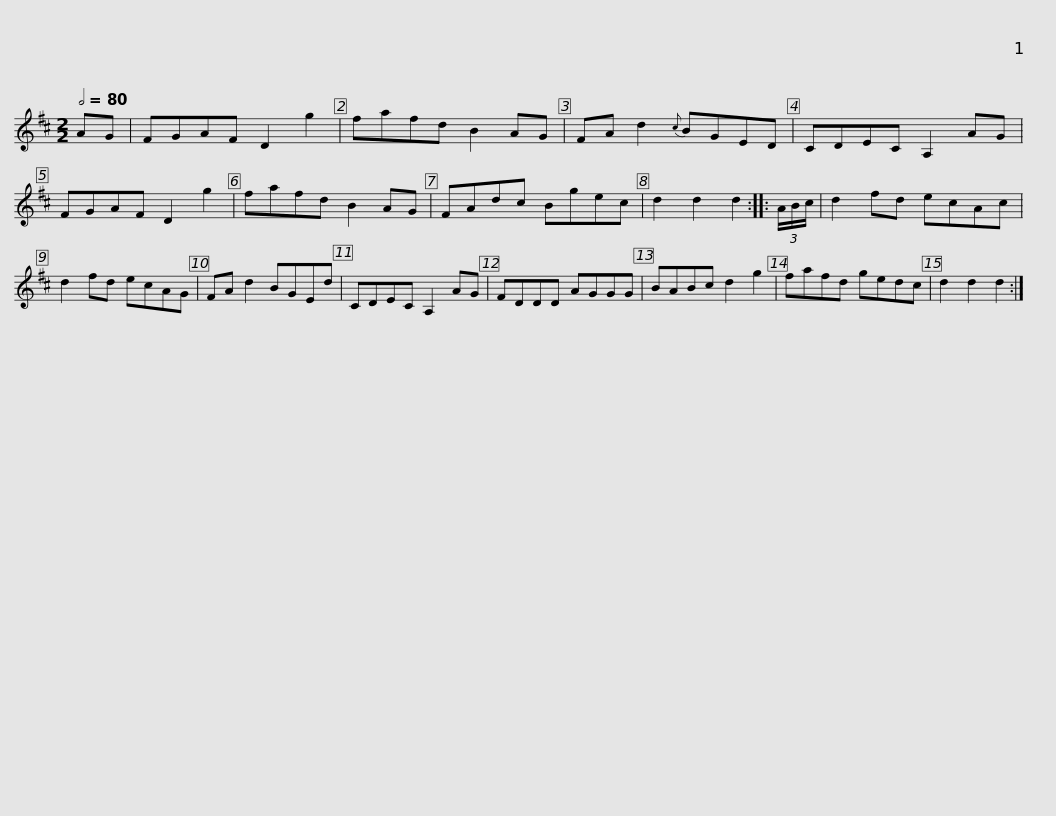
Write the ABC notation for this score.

X:1
L:1/8
Q:1/2=80
M:2/2
I:linebreak $
K:D
V:1 treble
V:1
 AG | FGAF D2 g2 | fafd B2 AG | FA d2{c} BGED | CDEC A,2 AG | %5
 FGAF D2 g2 | fafd B2 AG |$ FAdc Bgec | d2 d2 d2 :: (3A/B/c/ | %10
 d2 fd ecAc | d2 fd ecAG | FA d2 BGEd | CDEC A,2 AG |$ FDDD AGGG | %15
 BABc d2 g2 | fafd gedc | d2 d2 d2 :| %18
